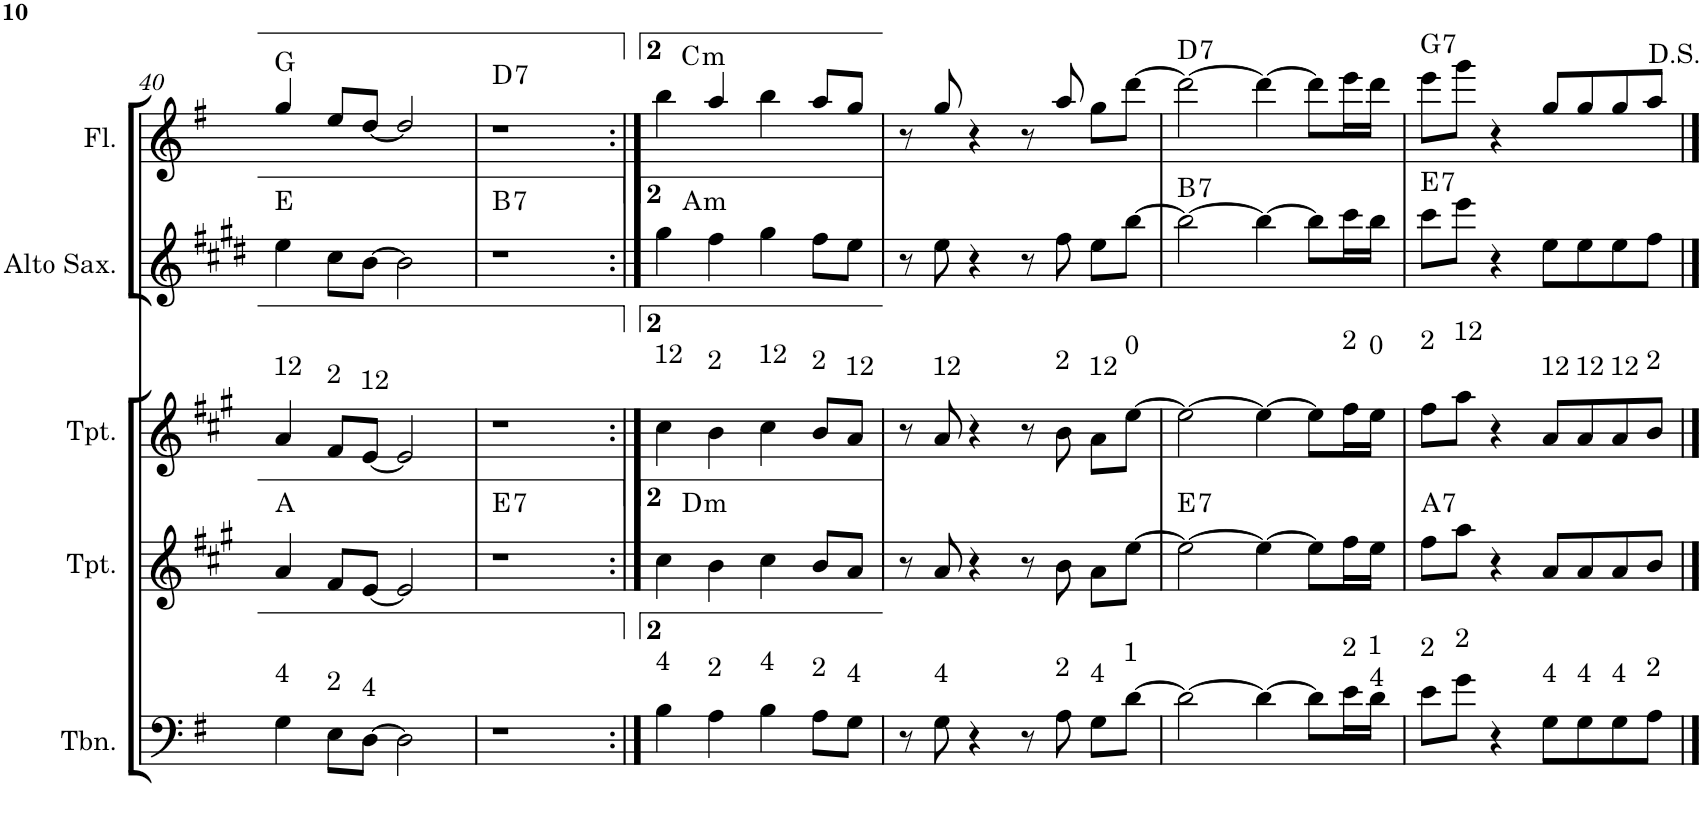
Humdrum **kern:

**kern	**kern	**harte	**kern	**kern	**harte	**kern	**harte
*part5	*part4	*part4	*part3	*part2	*part2	*part1	*part1
*staff5	*staff4	*	*staff3	*staff2	*	*staff1	*
*I"C clavF	*I"Bb	*	*I"Bb - Pirata	*I"Eb	*	*I"C clavG	*
!!LO:PB:g=z
*clefF4	*clefG2	*	*clefG2	*clefG2	*	*clefG2	*
*	*Trd1c2	*	*Trd1c2	*Trd5c9	*	*	*
*k[f#]	*k[f#c#g#]	*	*k[f#c#g#]	*k[f#c#g#d#]	*	*k[f#]	*
*G:	*A:	*	*A:	*E:	*	*G:	*
*M4/4	*M4/4	*	*M4/4	*M4/4	*	*M4/4	*
=40	=40	=40	=40	=40	=40	=40	=40
!	!	!	!LO:TX:a:t=12	!	!	!	!
!LO:TX:a:t=4	!	!	!	!	!	!	!
4G\	4a/	A:maj	4a/	4ee\	E:maj	4gg/	G:maj
!	!	!	!LO:TX:a:t=2	!	!	!	!
!LO:TX:a:t=2	!	!	!	!	!	!	!
8E\L	8f#/L	.	8f#/L	8cc#\L	.	8ee/L	.
!	!	!	!LO:TX:a:t=12	!	!	!	!
!LO:TX:a:t=4	!	!	!	!	!	!	!
[>8D\J	[<8e/J	.	[<8e/J	[>8b\J	.	[<8dd/J	.
2D\]	2e/]	.	2e/]	2b\]	.	2dd/]	.
=41	=41	=41	=41	=41	=41	=41	=41
!	!	!LO:H:kt=7	!	!	!LO:H:kt=7	!	!LO:H:kt=7
1r	1r	E:7	1r	1r	B:7	1r	D:7
=42:|!	=42:|!	=42:|!	=42:|!	=42:|!	=42:|!	=42:|!	=42:|!
!	!	!	!LO:TX:a:t=12	!	!	!	!
!LO:TX:a:t=4	!	!	!	!	!	!	!
*	*^	*	*	*^	*	*^	*
4B\	4cc#\	8ryy	.	4cc#\	4gg#\	8ryy	.	4bb\	8ryy	.
!	!	!	!LO:H:kt=m	!	!	!	!LO:H:kt=m	!	!	!LO:H:kt=m
.	.	2..ryy	D:min	.	.	2..ryy	A:min	.	2..ryy	C:min
!	!	!	!	!LO:TX:a:t=2	!	!	!	!	!	!
!LO:TX:a:t=2	!	!	!	!	!	!	!	!	!	!
4A\	4b\	.	.	4b\	4ff#\	.	.	4aa/	.	.
!	!	!	!	!LO:TX:a:t=12	!	!	!	!	!	!
!LO:TX:a:t=4	!	!	!	!	!	!	!	!	!	!
4B\	4cc#\	.	.	4cc#\	4gg#\	.	.	4bb\	.	.
!	!	!	!	!LO:TX:a:t=2	!	!	!	!	!	!
!LO:TX:a:t=2	!	!	!	!	!	!	!	!	!	!
8A\L	8b/L	.	.	8b/L	8ff#\L	.	.	8aa/L	.	.
!	!	!	!	!LO:TX:a:t=12	!	!	!	!	!	!
!LO:TX:a:t=4	!	!	!	!	!	!	!	!	!	!
8G\J	8a/J	.	.	8a/J	8ee\J	.	.	8gg/J	.	.
*	*	*	*	*	*v	*v	*	*	*	*
*	*v	*v	*	*	*	*	*v	*v	*
=43	=43	=43	=43	=43	=43	=43	=43
8r	8r	.	8r	8r	.	8r	.
!	!	!	!LO:TX:a:t=12	!	!	!	!
!LO:TX:a:t=4	!	!	!	!	!	!	!
8G\	8a/	.	8a/	8ee\	.	8gg/	.
4r	4r	.	4r	4r	.	4r	.
8r	8r	.	8r	8r	.	8r	.
!	!	!	!LO:TX:a:t=2	!	!	!	!
!LO:TX:a:t=2	!	!	!	!	!	!	!
8A\	8b\	.	8b\	8ff#\	.	8aa/	.
!	!	!	!LO:TX:a:t=12	!	!	!	!
!LO:TX:a:t=4	!	!	!	!	!	!	!
8G\L	8a\L	.	8a\L	8ee\L	.	8gg\L	.
!	!	!	!LO:TX:a:t=0	!	!	!	!
!LO:TX:a:t=1	!	!	!	!	!	!	!
[>8d\J	[>8ee\J	.	[>8ee\J	[>8bb\J	.	[>8ddd\J	.
=44	=44	=44	=44	=44	=44	=44	=44
!	!	!LO:H:kt=7	!	!	!LO:H:kt=7	!	!LO:H:kt=7
2d\_	2ee\_	E:7	2ee\_	2bb\_	B:7	2ddd\_	D:7
4d\_	4ee\_	.	4ee\_	4bb\_	.	4ddd\_	.
8d\L]	8ee\L]	.	8ee\L]	8bb\L]	.	8ddd\L]	.
!	!	!	!LO:TX:a:t=2	!	!	!	!
!LO:TX:a:t=2	!	!	!	!	!	!	!
16e\L	16ff#\L	.	16ff#\L	16ccc#\L	.	16eee\L	.
!	!	!	!LO:TX:a:t=0	!	!	!	!
!LO:TX:a:t=1	!	!	!	!	!	!	!
!LO:TX:a:t=4	!	!	!	!	!	!	!
16d\JJ	16ee\JJ	.	16ee\JJ	16bb\JJ	.	16ddd\JJ	.
=45	=45	=45	=45	=45	=45	=45	=45
!	!	!	!LO:TX:a:t=2	!	!	!	!
!LO:TX:a:t=2	!	!LO:H:kt=7	!	!	!LO:H:kt=7	!	!LO:H:kt=7
8e\L	8ff#\L	A:7	8ff#\L	8ccc#\L	E:7	8eee\L	G:7
!	!	!	!LO:TX:a:t=12	!	!	!	!
!LO:TX:a:t=2	!	!	!	!	!	!	!
8g\J	8aa\J	.	8aa\J	8eee\J	.	8ggg\J	.
4r	4r	.	4r	4r	.	4r	.
!	!	!	!LO:TX:a:t=12	!	!	!	!
!LO:TX:a:t=4	!	!	!	!	!	!	!
8G\L	8a/L	.	8a/L	8ee\L	.	8gg/L	.
!	!	!	!LO:TX:a:t=12	!	!	!	!
!LO:TX:a:t=4	!	!	!	!	!	!	!
8G\	8a/	.	8a/	8ee\	.	8gg/	.
!	!	!	!LO:TX:a:t=12	!	!	!	!
!LO:TX:a:t=4	!	!	!	!	!	!	!
8G\	8a/	.	8a/	8ee\	.	8gg/	.
!	!	!	!LO:TX:a:t=2	!	!	!	!
!LO:TX:a:t=2	!	!	!	!	!	!	!
8A\J	8b/J	.	8b/J	8ff#\J	.	8aa/J	.
==	==	==	==	==	==	==	==
*-	*-	*-	*-	*-	*-	*-	*-
